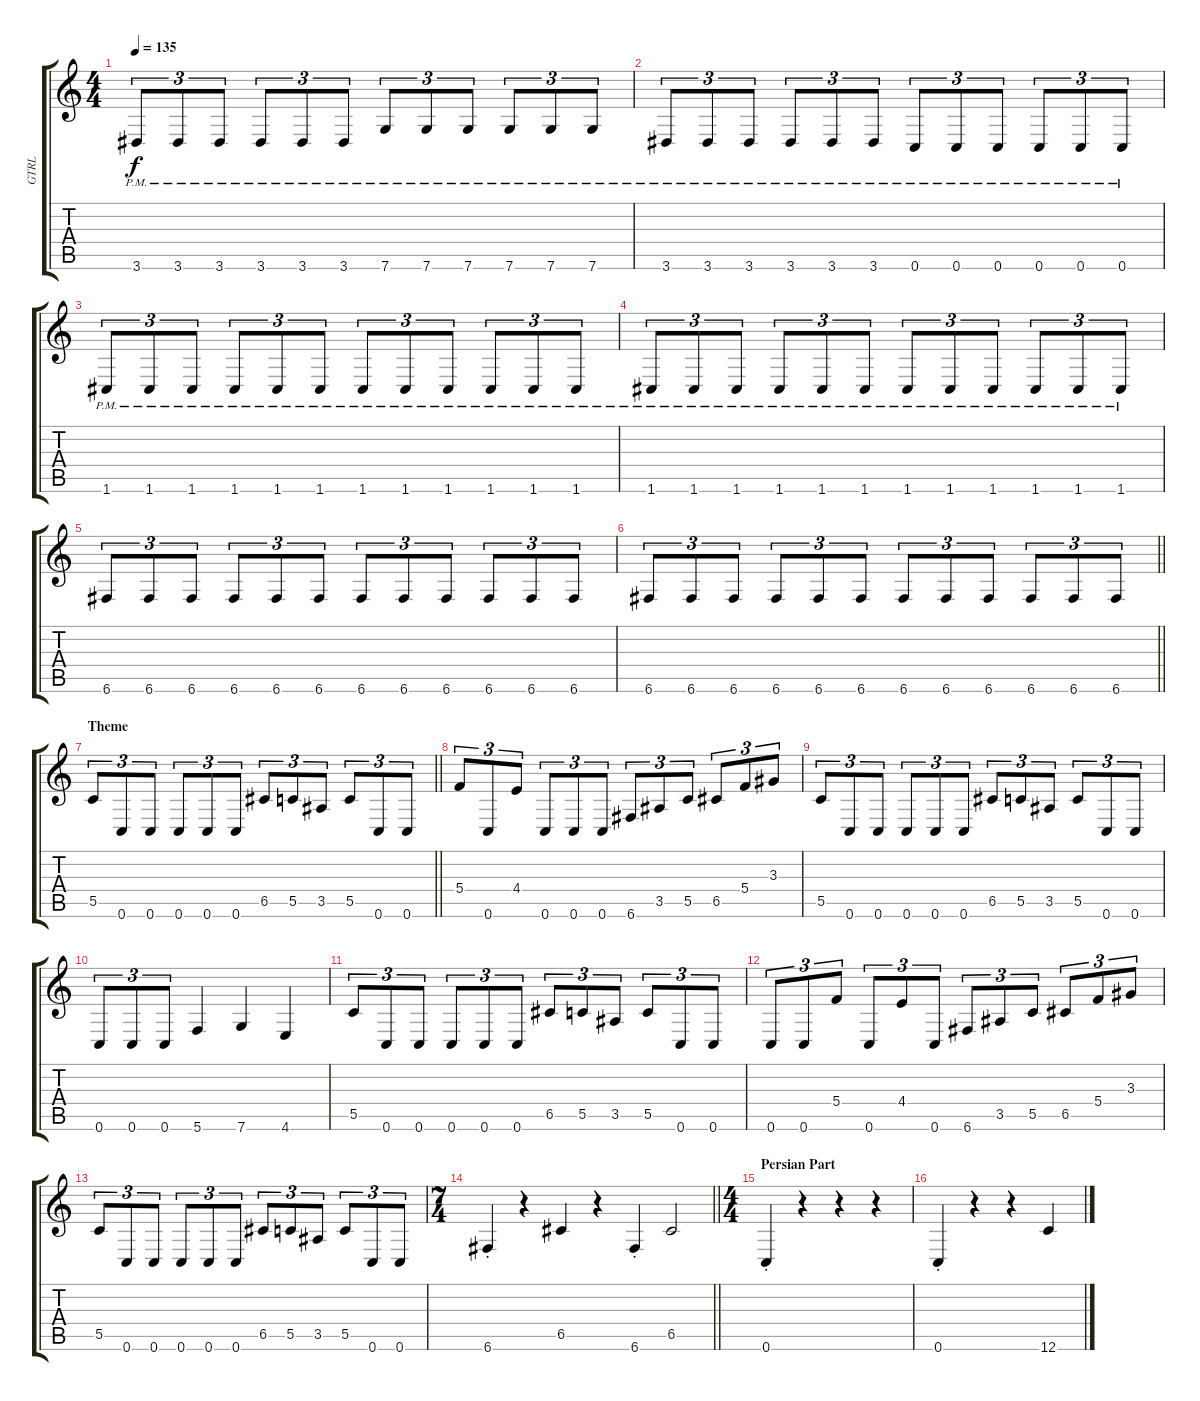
\track ("GTRL" "GTRL") {instrument distortionguitar}
\staff {score tabs}
\tuning (D4 A3 F3 C3 G2 C2) {hide}
\ts (4 4)
\tempo 135
\clef g2
\ks c
3.6{pm}.8{tu (3 2) dy f} 3.6{pm}.8{tu (3 2)} 3.6{pm}.8{tu (3 2)} 3.6{pm}.8{tu (3 2)} 3.6{pm}.8{tu (3 2)} 3.6{pm}.8{tu (3 2)} 7.6{pm}.8{tu (3 2)} 7.6{pm}.8{tu (3 2)} 7.6{pm}.8{tu (3 2)} 7.6{pm}.8{tu (3 2)} 7.6{pm}.8{tu (3 2)} 7.6{pm}.8{tu (3 2)} |
3.6{pm}.8{tu (3 2)} 3.6{pm}.8{tu (3 2)} 3.6{pm}.8{tu (3 2)} 3.6{pm}.8{tu (3 2)} 3.6{pm}.8{tu (3 2)} 3.6{pm}.8{tu (3 2)} 0.6{pm}.8{tu (3 2)} 0.6{pm}.8{tu (3 2)} 0.6{pm}.8{tu (3 2)} 0.6{pm}.8{tu (3 2)} 0.6{pm}.8{tu (3 2)} 0.6{pm}.8{tu (3 2)} |
1.6{pm}.8{tu (3 2)} 1.6{pm}.8{tu (3 2)} 1.6{pm}.8{tu (3 2)} 1.6{pm}.8{tu (3 2)} 1.6{pm}.8{tu (3 2)} 1.6{pm}.8{tu (3 2)} 1.6{pm}.8{tu (3 2)} 1.6{pm}.8{tu (3 2)} 1.6{pm}.8{tu (3 2)} 1.6{pm}.8{tu (3 2)} 1.6{pm}.8{tu (3 2)} 1.6{pm}.8{tu (3 2)} |
1.6{pm}.8{tu (3 2)} 1.6{pm}.8{tu (3 2)} 1.6{pm}.8{tu (3 2)} 1.6{pm}.8{tu (3 2)} 1.6{pm}.8{tu (3 2)} 1.6{pm}.8{tu (3 2)} 1.6{pm}.8{tu (3 2)} 1.6{pm}.8{tu (3 2)} 1.6{pm}.8{tu (3 2)} 1.6{pm}.8{tu (3 2)} 1.6{pm}.8{tu (3 2)} 1.6{pm}.8{tu (3 2)} |
6.6.8{tu (3 2)} 6.6.8{tu (3 2)} 6.6.8{tu (3 2)} 6.6.8{tu (3 2)} 6.6.8{tu (3 2)} 6.6.8{tu (3 2)} 6.6.8{tu (3 2)} 6.6.8{tu (3 2)} 6.6.8{tu (3 2)} 6.6.8{tu (3 2)} 6.6.8{tu (3 2)} 6.6.8{tu (3 2)} |
\barLineRight lightlight
6.6.8{tu (3 2)} 6.6.8{tu (3 2)} 6.6.8{tu (3 2)} 6.6.8{tu (3 2)} 6.6.8{tu (3 2)} 6.6.8{tu (3 2)} 6.6.8{tu (3 2)} 6.6.8{tu (3 2)} 6.6.8{tu (3 2)} 6.6.8{tu (3 2)} 6.6.8{tu (3 2)} 6.6.8{tu (3 2)} |
\section ("" "Theme")
\barLineRight lightlight
5.5.8{tu (3 2)} 0.6.8{tu (3 2)} 0.6.8{tu (3 2)} 0.6.8{tu (3 2)} 0.6.8{tu (3 2)} 0.6.8{tu (3 2)} 6.5.8{tu (3 2)} 5.5.8{tu (3 2)} 3.5.8{tu (3 2)} 5.5.8{tu (3 2)} 0.6.8{tu (3 2)} 0.6.8{tu (3 2)} |
5.4.8{tu (3 2)} 0.6.8{tu (3 2)} 4.4.8{tu (3 2)} 0.6.8{tu (3 2)} 0.6.8{tu (3 2)} 0.6.8{tu (3 2)} 6.6.8{tu (3 2)} 3.5.8{tu (3 2)} 5.5.8{tu (3 2)} 6.5.8{tu (3 2)} 5.4.8{tu (3 2)} 3.3.8{tu (3 2)} |
5.5.8{tu (3 2)} 0.6.8{tu (3 2)} 0.6.8{tu (3 2)} 0.6.8{tu (3 2)} 0.6.8{tu (3 2)} 0.6.8{tu (3 2)} 6.5.8{tu (3 2)} 5.5.8{tu (3 2)} 3.5.8{tu (3 2)} 5.5.8{tu (3 2)} 0.6.8{tu (3 2)} 0.6.8{tu (3 2)} |
0.6.8{tu (3 2)} 0.6.8{tu (3 2)} 0.6.8{tu (3 2)} 5.6.4 7.6.4 4.6.4 |
5.5.8{tu (3 2)} 0.6.8{tu (3 2)} 0.6.8{tu (3 2)} 0.6.8{tu (3 2)} 0.6.8{tu (3 2)} 0.6.8{tu (3 2)} 6.5.8{tu (3 2)} 5.5.8{tu (3 2)} 3.5.8{tu (3 2)} 5.5.8{tu (3 2)} 0.6.8{tu (3 2)} 0.6.8{tu (3 2)} |
0.6.8{tu (3 2)} 0.6.8{tu (3 2)} 5.4.8{tu (3 2)} 0.6.8{tu (3 2)} 4.4.8{tu (3 2)} 0.6.8{tu (3 2)} 6.6.8{tu (3 2)} 3.5.8{tu (3 2)} 5.5.8{tu (3 2)} 6.5.8{tu (3 2)} 5.4.8{tu (3 2)} 3.3.8{tu (3 2)} |
5.5.8{tu (3 2)} 0.6.8{tu (3 2)} 0.6.8{tu (3 2)} 0.6.8{tu (3 2)} 0.6.8{tu (3 2)} 0.6.8{tu (3 2)} 6.5.8{tu (3 2)} 5.5.8{tu (3 2)} 3.5.8{tu (3 2)} 5.5.8{tu (3 2)} 0.6.8{tu (3 2)} 0.6.8{tu (3 2)} |
\ts (7 4)
\barLineRight lightlight
6.6{st}.4 r.4 6.5.4 r.4 6.6{st}.4 6.5.2 |
\ts (4 4)
\section ("" "Persian Part")
0.6{st}.4 r.4 r.4 r.4 |
0.6{st}.4 r.4 r.4 12.6.4
